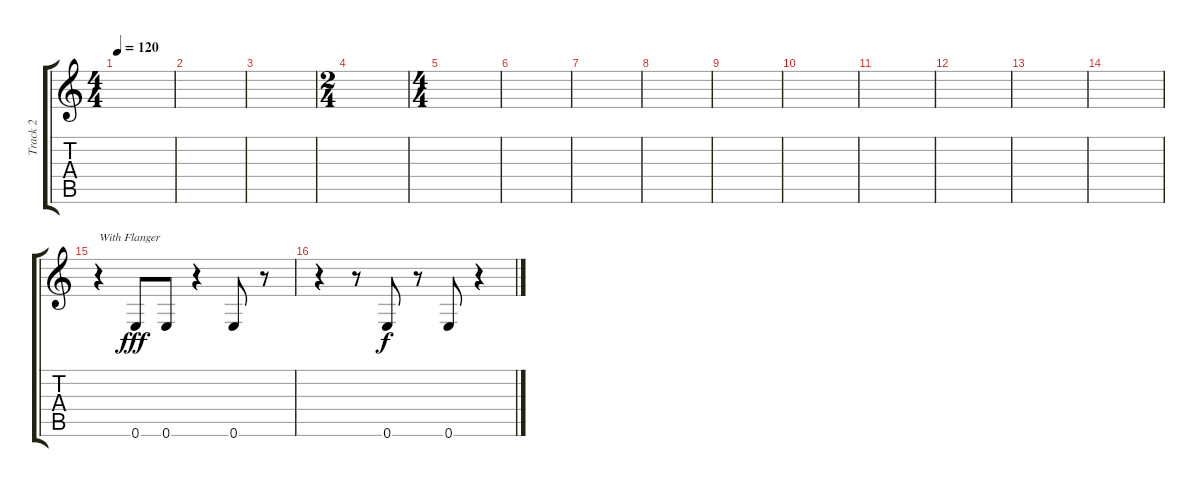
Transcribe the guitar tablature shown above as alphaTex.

\track ("Track 2" "Track 2") {instrument distortionguitar}
\staff {score tabs}
\tuning (E4 B3 G3 D3 A2 E2) {hide}
\ts (4 4)
\tempo 120
\clef g2
\ks c
|
|
|
\ts (2 4)
|
\ts (4 4)
|
|
|
|
|
|
|
|
|
|
r.4{txt "With Flanger"} 0.6.8{dy fff} 0.6.8 r.4 0.6.8 r.8 |
r.4 r.8 0.6.8{dy f} r.8 0.6.8 r.4
